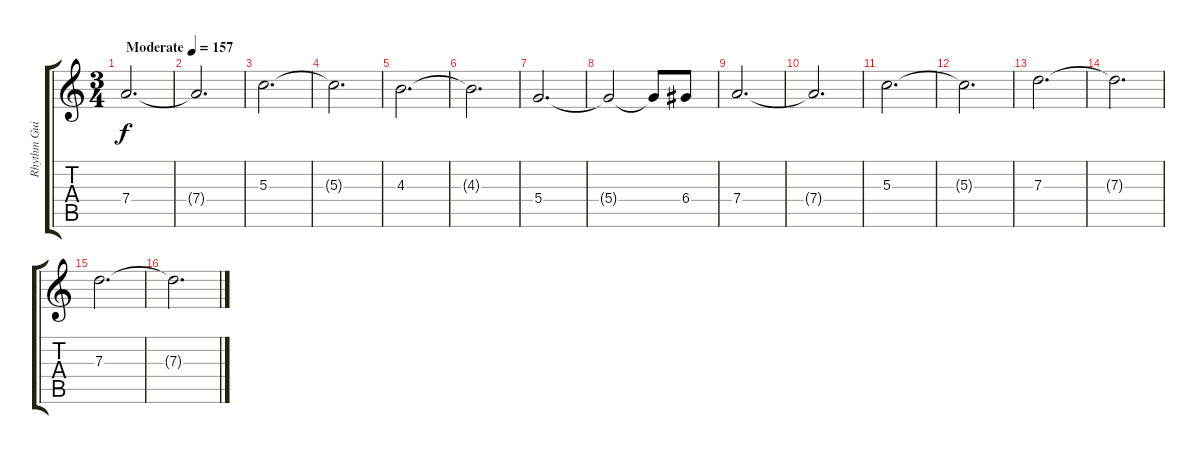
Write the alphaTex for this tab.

\track ("Rhythm Guitar" "Rhythm Gui") {instrument distortionguitar}
\staff {score tabs}
\tuning (E4 B3 G3 D3 A2 E2) {hide}
\ts (3 4)
\tempo (157 "Moderate")
\clef g2
\ks c
7.4.2{d dy f instrument electricguitarjazz} |
7.4{t}.2{d} |
5.3.2{d} |
5.3{t}.2{d} |
4.3.2{d} |
4.3{t}.2{d} |
5.4.2{d} |
5.4{t}.2 5.4{t}.8 6.4.8 |
7.4.2{d} |
7.4{t}.2{d} |
5.3.2{d} |
5.3{t}.2{d} |
7.3.2{d} |
7.3{t}.2{d} |
7.3.2{d} |
7.3{t}.2{d}
